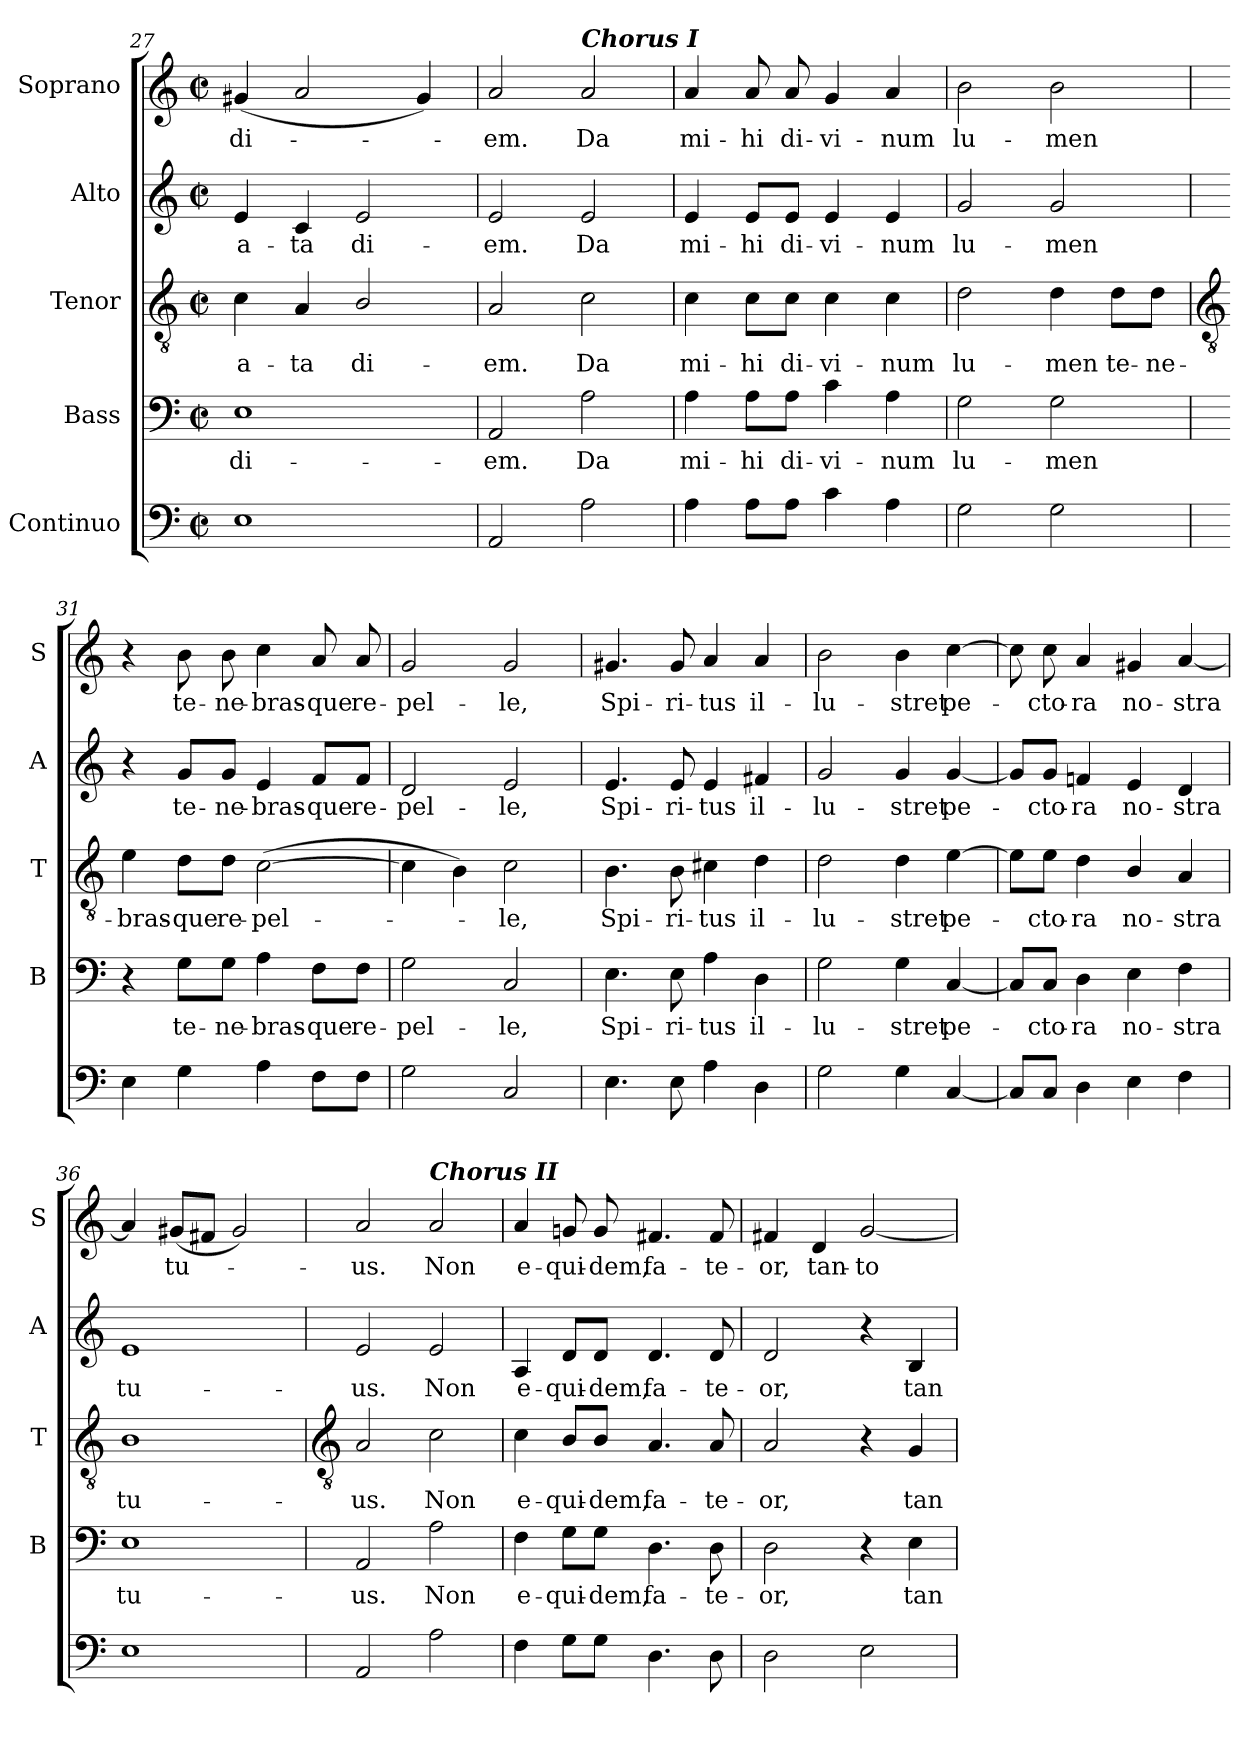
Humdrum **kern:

**kern	**kern	**text	**kern	**text	**kern	**text	**kern	**text
*part5	*part4	*part4	*part3	*part3	*part2	*part2	*part1	*part1
*staff5	*staff4	*staff4	*staff3	*staff3	*staff2	*staff2	*staff1	*staff1
*I"Continuo	*I"Bass	*	*I"Tenor	*	*I"Alto	*	*I"Soprano	*
*	*I'B	*	*I'T	*	*I'A	*	*I'S	*
*clefF4	*clefF4	*	*clefGv2	*	*clefG2	*	*clefG2	*
*k[]	*k[]	*	*k[]	*	*k[]	*	*k[]	*
*C:	*C:	*	*C:	*	*C:	*	*C:	*
*M2/2	*M2/2	*	*M2/2	*	*M2/2	*	*M2/2	*
*met(c|)	*met(c|)	*	*met(c|)	*	*met(c|)	*	*met(c|)	*
=27	=27	=27	=27	=27	=27	=27	=27	=27
!	!	!LO:LY:b	!	!LO:LY:b	!	!LO:LY:b	!	!LO:LY:b
1E	1E	di-	4c	-a-	4e	-a-	(<4g#X	di-
!	!	!	!	!LO:LY:b	!	!LO:LY:b	!	!
.	.	.	4A	-ta	4c	-ta	2a	.
!	!	!	!	!LO:LY:b	!	!LO:LY:b	!	!
.	.	.	2B/	di-	2e	di-	.	.
.	.	.	.	.	.	.	4g#)	.
=28	=28	=28	=28	=28	=28	=28	=28	=28
!	!	!LO:LY:b	!	!LO:LY:b	!	!LO:LY:b	!	!LO:LY:b
2AA	2AA	-em.	2A	-em.	2e	-em.	2a	em.
!	!	!	!	!	!	!	!LO:TX:a:Bi:t=Chorus I	!
!	!	!LO:LY:b	!	!LO:LY:b	!	!LO:LY:b	!	!LO:LY:b
2A	2A	Da	2c	Da	2e	Da	2a	Da
=29	=29	=29	=29	=29	=29	=29	=29	=29
!	!	!LO:LY:b	!	!LO:LY:b	!	!LO:LY:b	!	!LO:LY:b
4A	4A	mi-	4c	mi-	4e	mi-	4a	mi-
!	!	!LO:LY:b	!	!LO:LY:b	!	!LO:LY:b	!	!LO:LY:b
8AL	8A\L	-hi	8c\L	-hi	8e/L	-hi	8a	-hi
!	!	!LO:LY:b	!	!LO:LY:b	!	!LO:LY:b	!	!LO:LY:b
8AJ	8A\J	di-	8c\J	di-	8e/J	di-	8a	di-
!	!	!LO:LY:b	!	!LO:LY:b	!	!LO:LY:b	!	!LO:LY:b
4c	4c	-vi-	4c	-vi-	4e	-vi-	4g	-vi-
!	!	!LO:LY:b	!	!LO:LY:b	!	!LO:LY:b	!	!LO:LY:b
4A	4A	-num	4c	-num	4e	-num	4a	-num
=30	=30	=30	=30	=30	=30	=30	=30	=30
!	!	!LO:LY:b	!	!LO:LY:b	!	!LO:LY:b	!	!LO:LY:b
2G	2G	lu-	2d	lu-	2g	lu-	2b	lu-
!	!	!LO:LY:b	!	!LO:LY:b	!	!LO:LY:b	!	!LO:LY:b
2G	2G	-men	4d	-men	2g	-men	2b	-men
!	!	!	!	!LO:LY:b	!	!	!	!
.	.	.	8d\L	te-	.	.	.	.
!	!	!	!	!LO:LY:b	!	!	!	!
.	.	.	8d\J	-ne-	.	.	.	.
!!LO:LB:g=z
=31	=31	=31	=31	=31	=31	=31	=31	=31
*	*	*	*clefGv2	*	*	*	*	*
!	!	!	!	!LO:LY:b	!	!	!	!
4E	4r	.	4e	-bras-	4r	.	4r	.
!	!	!LO:LY:b	!	!LO:LY:b	!	!LO:LY:b	!	!LO:LY:b
4G	8G\L	te-	8d\L	-que	8g/L	te-	8b	te-
!	!	!LO:LY:b	!	!LO:LY:b	!	!LO:LY:b	!	!LO:LY:b
.	8G\J	-ne-	8d\J	re-	8g/J	-ne-	8b	-ne-
!	!	!LO:LY:b	!	!LO:LY:b	!	!LO:LY:b	!	!LO:LY:b
4A	4A	-bras-	(>[2c	-pel-	4e	-bras-	4cc	-bras-
!	!	!LO:LY:b	!	!	!	!LO:LY:b	!	!LO:LY:b
8FL	8F\L	-que	.	.	8f/L	-que	8a	-que
!	!	!LO:LY:b	!	!	!	!LO:LY:b	!	!LO:LY:b
8FJ	8F\J	re-	.	.	8f/J	re-	8a	re-
=32	=32	=32	=32	=32	=32	=32	=32	=32
!	!	!LO:LY:b	!	!	!	!LO:LY:b	!	!LO:LY:b
2G	2G	-pel-	4c]	.	2d	-pel-	2g	-pel-
.	.	.	4B)	.	.	.	.	.
!	!	!LO:LY:b	!	!LO:LY:b	!	!LO:LY:b	!	!LO:LY:b
2C	2C	-le,	2c	le,	2e	-le,	2g	-le,
=33	=33	=33	=33	=33	=33	=33	=33	=33
!	!	!LO:LY:b	!	!LO:LY:b	!	!LO:LY:b	!	!LO:LY:b
4.E	4.E	Spi-	4.B	Spi-	4.e	Spi-	4.g#X	Spi-
!	!	!LO:LY:b	!	!LO:LY:b	!	!LO:LY:b	!	!LO:LY:b
8E	8E	-ri-	8B	-ri-	8e	-ri-	8g#	-ri-
!	!	!LO:LY:b	!	!LO:LY:b	!	!LO:LY:b	!	!LO:LY:b
4A	4A	-tus	4c#X	-tus	4e	-tus	4a	-tus
!	!	!LO:LY:b	!	!LO:LY:b	!	!LO:LY:b	!	!LO:LY:b
4D	4D	il-	4d	il-	4f#X	il-	4a	il-
=34	=34	=34	=34	=34	=34	=34	=34	=34
!	!	!LO:LY:b	!	!LO:LY:b	!	!LO:LY:b	!	!LO:LY:b
2G	2G	-lu-	2d	-lu-	2g	-lu-	2b	-lu-
!	!	!LO:LY:b	!	!LO:LY:b	!	!LO:LY:b	!	!LO:LY:b
4G	4G	-stret	4d	-stret	4g	-stret	4b	-stret
!	!	!LO:LY:b	!	!LO:LY:b	!	!LO:LY:b	!	!LO:LY:b
[4C	[4C	pe-	[4e	pe-	[4g	pe-	[4cc	pe-
=35	=35	=35	=35	=35	=35	=35	=35	=35
8CL]	8C/L]	.	8e\L]	.	8g/L]	.	8cc]	.
!	!	!LO:LY:b	!	!LO:LY:b	!	!LO:LY:b	!	!LO:LY:b
8CJ	8C/J	cto-	8e\J	cto-	8g/J	cto-	8cc	cto-
!	!	!LO:LY:b	!	!LO:LY:b	!	!LO:LY:b	!	!LO:LY:b
4D	4D	-ra	4d	-ra	4fn	-ra	4a	-ra
!	!	!LO:LY:b	!	!LO:LY:b	!	!LO:LY:b	!	!LO:LY:b
4E	4E	no-	4B/	no-	4e	no-	4g#X	no-
!	!	!LO:LY:b	!	!LO:LY:b	!	!LO:LY:b	!	!LO:LY:b
4F	4F	-stra	4A	-stra	4d	-stra	[4a	-stra
=36	=36	=36	=36	=36	=36	=36	=36	=36
!	!	!LO:LY:b	!	!LO:LY:b	!	!LO:LY:b	!	!
1E	1E	tu-	1B	tu-	1e	tu-	4a]	.
!	!	!	!	!	!	!	!	!LO:LY:b
.	.	.	.	.	.	.	(<8g#XL	tu-
.	.	.	.	.	.	.	8f#XJ	.
.	.	.	.	.	.	.	2g#)	.
!!LO:LB:g=z
=37	=37	=37	=37	=37	=37	=37	=37	=37
*	*	*	*clefGv2	*	*	*	*	*
!	!	!LO:LY:b	!	!LO:LY:b	!	!LO:LY:b	!	!LO:LY:b
2AA	2AA	-us.	2A	-us.	2e	-us.	2a	us.
!	!	!	!	!	!	!	!LO:TX:a:Bi:t=Chorus II	!
!	!	!LO:LY:b	!	!LO:LY:b	!	!LO:LY:b	!	!LO:LY:b
2A	2A	Non	2c	Non	2e	Non	2a	Non
=38	=38	=38	=38	=38	=38	=38	=38	=38
!	!	!LO:LY:b	!	!LO:LY:b	!	!LO:LY:b	!	!LO:LY:b
4F	4F	e-	4c	e-	4A	e-	4a	e-
!	!	!LO:LY:b	!	!LO:LY:b	!	!LO:LY:b	!	!LO:LY:b
8GL	8G\L	-qui-	8B/L	-qui-	8d/L	-qui-	8gn	-qui-
!	!	!LO:LY:b	!	!LO:LY:b	!	!LO:LY:b	!	!LO:LY:b
8GJ	8G\J	-dem,	8B/J	-dem,	8d/J	-dem,	8g	-dem,
!	!	!LO:LY:b	!	!LO:LY:b	!	!LO:LY:b	!	!LO:LY:b
4.D	4.D	fa-	4.A	fa-	4.d	fa-	4.f#X	fa-
!	!	!LO:LY:b	!	!LO:LY:b	!	!LO:LY:b	!	!LO:LY:b
8D	8D	-te-	8A	-te-	8d	-te-	8f#	-te-
=39	=39	=39	=39	=39	=39	=39	=39	=39
!	!	!LO:LY:b	!	!LO:LY:b	!	!LO:LY:b	!	!LO:LY:b
2D	2D	-or,	2A	-or,	2d	-or,	4f#X	-or,
!	!	!	!	!	!	!	!	!LO:LY:b
.	.	.	.	.	.	.	4d	tan-
!	!	!	!	!	!	!	!	!LO:LY:b
2E	4r	.	4r	.	4r	.	[2g	-to
!	!	!LO:LY:b	!	!LO:LY:b	!	!LO:LY:b	!	!
.	4E	tan-	4G	tan-	4B	tan-	.	.
=	=	=	=	=	=	=	=	=
*-	*-	*-	*-	*-	*-	*-	*-	*-
